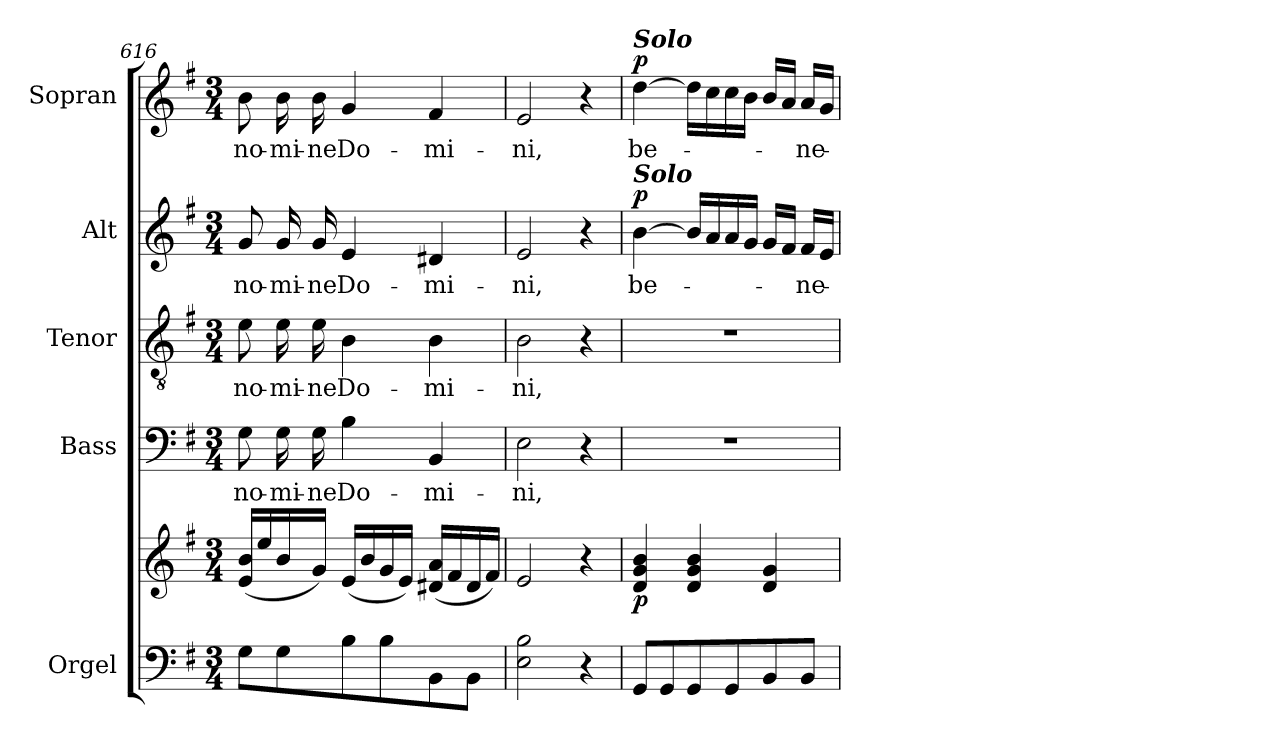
**kern	**kern	**dynam	**kern	**text	**kern	**text	**kern	**text	**dynam	**kern	**text	**dynam
*part5	*part5	*part5	*part4	*part4	*part3	*part3	*part2	*part2	*part2	*part1	*part1	*part1
*staff6	*staff5	*staff5/6	*staff4	*staff4	*staff3	*staff3	*staff2	*staff2	*staff2	*staff1	*staff1	*staff1
*I"Orgel	*	*	*I"Bass	*	*I"Tenor	*	*I"Alt	*	*	*I"Sopran	*	*
*I'Org.	*	*	*I'B.	*	*I'T.	*	*I'A.	*	*	*I'S.	*	*
*clefF4	*clefG2	*	*clefF4	*	*clefGv2	*	*clefG2	*	*	*clefG2	*	*
*k[f#]	*k[f#]	*	*k[f#]	*	*k[f#]	*	*k[f#]	*	*	*k[f#]	*	*
*G:	*G:	*	*G:	*	*G:	*	*G:	*	*	*G:	*	*
*M3/4	*M3/4	*	*M3/4	*	*M3/4	*	*M3/4	*	*	*M3/4	*	*
=616	=616	=616	=616	=616	=616	=616	=616	=616	=616	=616	=616	=616
!	!	!	!	!LO:LY:b	!	!LO:LY:b	!	!LO:LY:b	!	!	!LO:LY:b	!
8G\L	(<16e/ 16b/LL	.	8G\	no-	8e\	no-	8g/	no-	.	8b\	no-	.
.	16ee/	.	.	.	.	.	.	.	.	.	.	.
!	!	!	!	!LO:LY:b	!	!LO:LY:b	!	!LO:LY:b	!	!	!LO:LY:b	!
8G\	16b/	.	16G\	-mi-	16e\	-mi-	16g/	-mi-	.	16b\	-mi-	.
!	!	!	!	!LO:LY:b	!	!LO:LY:b	!	!LO:LY:b	!	!	!LO:LY:b	!
.	16g/JJ)	.	16G\	-ne	16e\	-ne	16g/	-ne	.	16b\	-ne	.
!	!	!	!	!LO:LY:b	!	!LO:LY:b	!	!LO:LY:b	!	!	!LO:LY:b	!
8B\	(<16e/LL	.	4B\	Do-	4B\	Do-	4e/	Do-	.	4g/	Do-	.
.	16b/	.	.	.	.	.	.	.	.	.	.	.
8B\	16g/	.	.	.	.	.	.	.	.	.	.	.
.	16e/JJ)	.	.	.	.	.	.	.	.	.	.	.
!	!	!	!	!LO:LY:b	!	!LO:LY:b	!	!LO:LY:b	!	!	!LO:LY:b	!
8BB\	(<16d#X/ 16a/LL	.	4BB/	-mi-	4B\	-mi-	4d#X/	-mi-	.	4f#/	-mi-	.
.	16f#/	.	.	.	.	.	.	.	.	.	.	.
8BB\J	16d#/	.	.	.	.	.	.	.	.	.	.	.
.	16f#/JJ)	.	.	.	.	.	.	.	.	.	.	.
=617	=617	=617	=617	=617	=617	=617	=617	=617	=617	=617	=617	=617
!	!	!	!	!LO:LY:b	!	!LO:LY:b	!	!LO:LY:b	!	!	!LO:LY:b	!
2E\ 2B\	2e/	.	2E\	-ni,	2B\	-ni,	2e/	-ni,	.	2e/	-ni,	.
4r	4r	.	4r	.	4r	.	4r	.	.	4r	.	.
=618	=618	=618	=618	=618	=618	=618	=618	=618	=618	=618	=618	=618
!	!	!	!	!	!	!	!	!	!	!LO:TX:a:Bi:t=Solo	!	!
!	!	!	!	!	!	!	!LO:TX:a:Bi:t=Solo	!	!	!	!	!
!	!	!LO:DY:b	!	!	!	!	!	!LO:LY:b	!LO:DY:a	!	!LO:LY:b	!LO:DY:a
8GG/L	4d/ 4g/ 4b/	p	2.r	.	2.r	.	[4b\	be-	p	[4dd\	be-	p
8GG/	.	.	.	.	.	.	.	.	.	.	.	.
8GG/	4d/ 4g/ 4b/	.	.	.	.	.	16b/LL]	.	.	16dd\LL]	.	.
.	.	.	.	.	.	.	16a/	.	.	16cc\	.	.
8GG/	.	.	.	.	.	.	16a/	.	.	16cc\	.	.
.	.	.	.	.	.	.	16g/JJ	.	.	16b\JJ	.	.
8BB/	4d/ 4g/	.	.	.	.	.	16g/LL	.	.	16b/LL	.	.
.	.	.	.	.	.	.	16f#/JJ	.	.	16a/JJ	.	.
!	!	!	!	!	!	!	!	!LO:LY:b	!	!	!LO:LY:b	!
8BB/J	.	.	.	.	.	.	16f#/LL	-ne-	.	16a/LL	-ne-	.
.	.	.	.	.	.	.	16e/JJ	.	.	16g/JJ	.	.
=	=	=	=	=	=	=	=	=	=	=	=	=
*-	*-	*-	*-	*-	*-	*-	*-	*-	*-	*-	*-	*-
